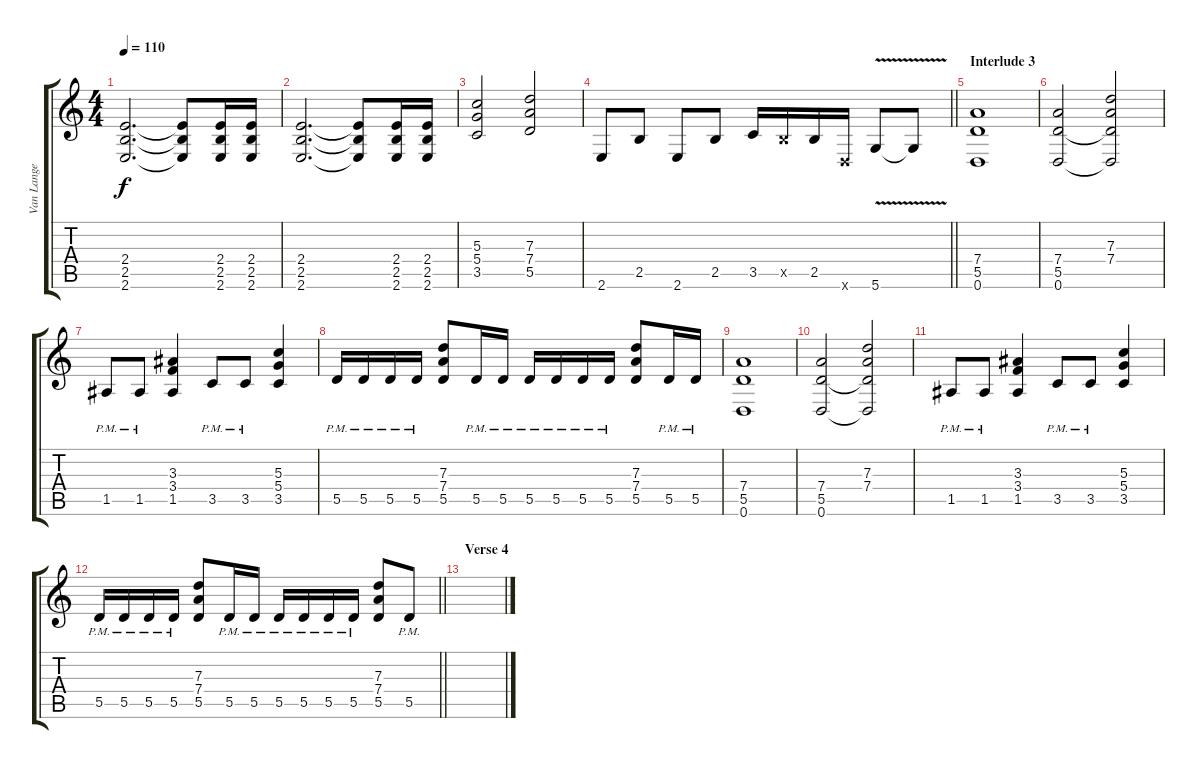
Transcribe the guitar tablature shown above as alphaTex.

\track ("Van Lange" "Van Lange") {instrument distortionguitar}
\staff {score tabs}
\tuning (E4 B3 G3 D3 A2 D2) {hide}
\ts (4 4)
\tempo 110
\clef g2
\ks c
(2.4 2.5 2.6).2{d dy f} (2.4{t} 2.5{t} 2.6{t}).8 (2.4 2.5 2.6).16 (2.4 2.5 2.6).16 |
(2.4 2.5 2.6).2{d} (2.4{t} 2.5{t} 2.6{t}).8 (2.4 2.5 2.6).16 (2.4 2.5 2.6).16 |
(5.3 5.4 3.5).2 (7.3 7.4 5.5).2 |
\barLineRight lightlight
2.6.8 2.5.8 2.6.8 2.5.8 3.5.16 2.5{x}.16 2.5.16 0.6{x}.16 5.6{v}.8 5.6{t}.8 |
\section ("" "Interlude 3")
(7.4 5.5 0.6).1 |
(7.4 5.5 0.6).2 (7.3 7.4 5.5{t} 0.6{t}).2 |
1.5{pm}.8 1.5{pm}.8 (3.3 3.4 1.5).4 3.5{pm}.8 3.5{pm}.8 (5.3 5.4 3.5).4 |
5.5{pm}.16 5.5{pm}.16 5.5{pm}.16 5.5{pm}.16 (7.3 7.4 5.5).8 5.5{pm}.16 5.5{pm}.16 5.5{pm}.16 5.5{pm}.16 5.5{pm}.16 5.5{pm}.16 (7.3 7.4 5.5).8 5.5{pm}.16 5.5{pm}.16 |
(7.4 5.5 0.6).1 |
(7.4 5.5 0.6).2 (7.3 7.4 5.5{t} 0.6{t}).2 |
1.5{pm}.8 1.5{pm}.8 (3.3 3.4 1.5).4 3.5{pm}.8 3.5{pm}.8 (5.3 5.4 3.5).4 |
\barLineRight lightlight
5.5{pm}.16 5.5{pm}.16 5.5{pm}.16 5.5{pm}.16 (7.3 7.4 5.5).8 5.5{pm}.16 5.5{pm}.16 5.5{pm}.16 5.5{pm}.16 5.5{pm}.16 5.5{pm}.16 (7.3 7.4 5.5).8 5.5{pm}.8 |
\section ("" "Verse 4")
